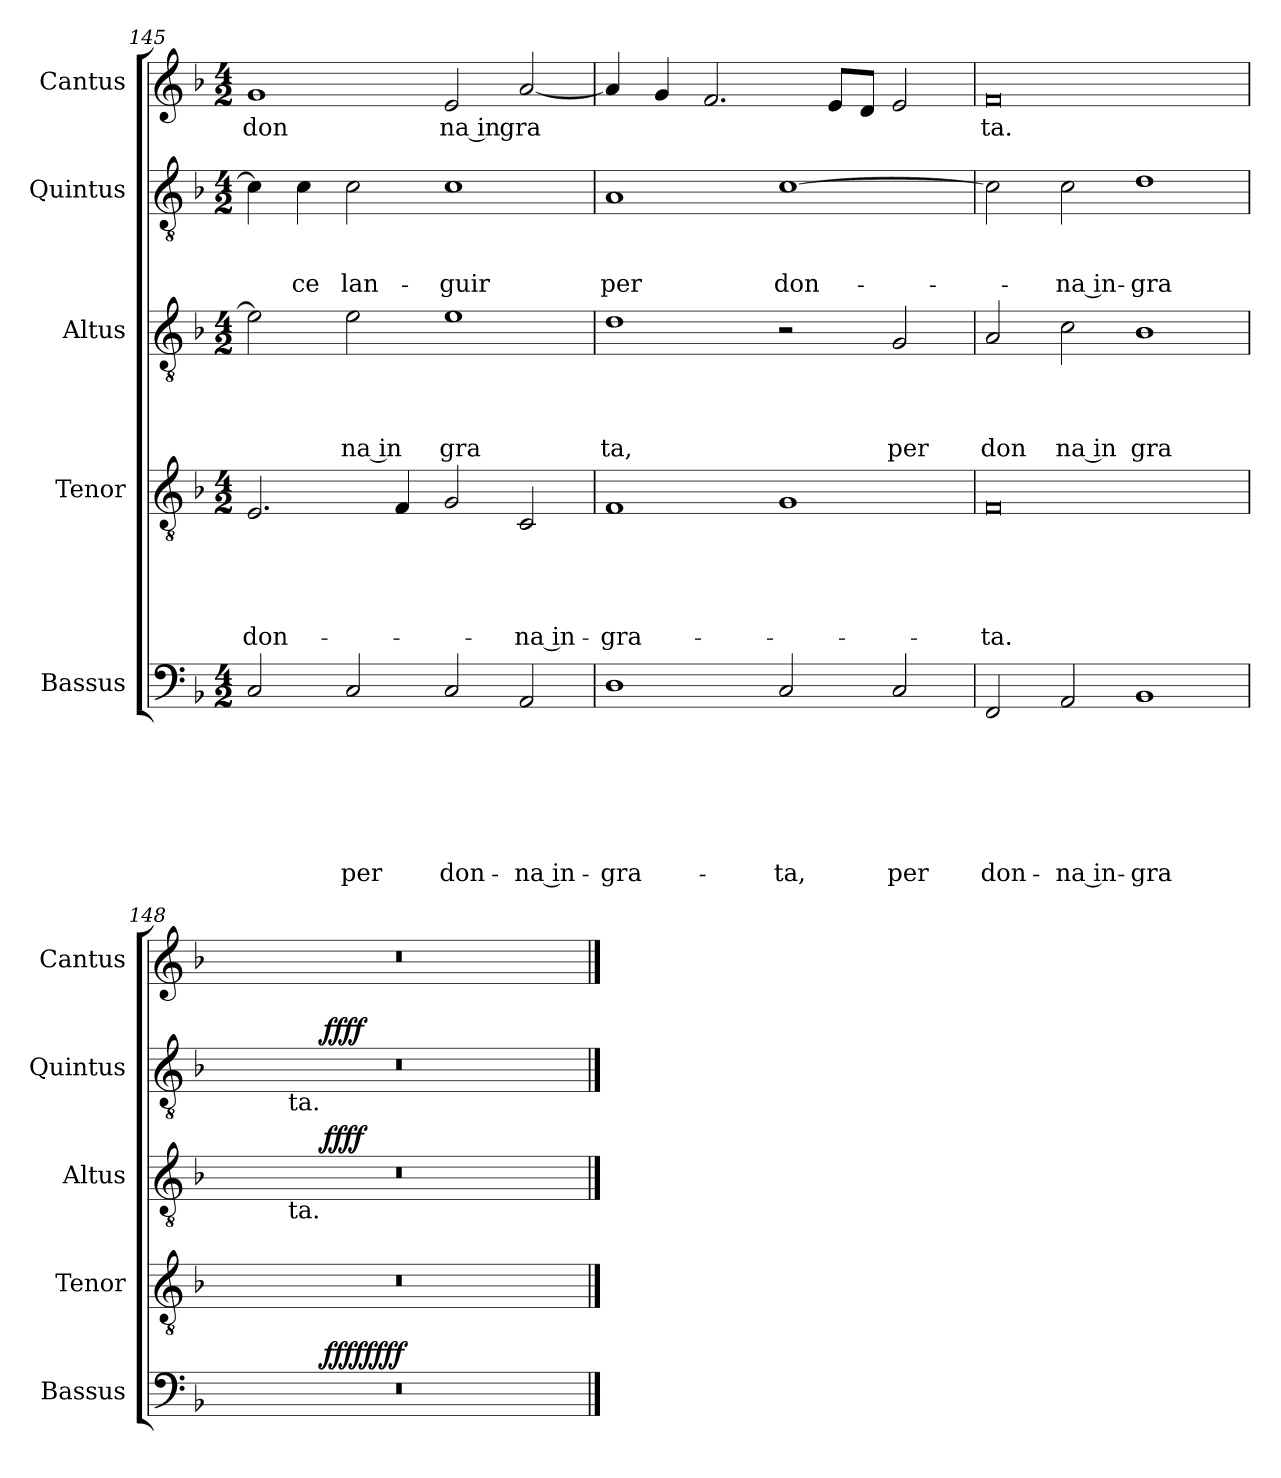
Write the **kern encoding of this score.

**kern	**text	**text	**text	**text	**text	**text	**text	**dynam	**kern	**text	**text	**text	**text	**text	**kern	**text	**text	**text	**text	**dynam	**kern	**text	**text	**text	**dynam	**kern	**text
*part5	*part5	*part5	*part5	*part5	*part5	*part5	*part5	*part5	*part4	*part4	*part4	*part4	*part4	*part4	*part3	*part3	*part3	*part3	*part3	*part3	*part2	*part2	*part2	*part2	*part2	*part1	*part1
*staff5	*staff5	*staff5	*staff5	*staff5	*staff5	*staff5	*staff5	*staff5	*staff4	*staff4	*staff4	*staff4	*staff4	*staff4	*staff3	*staff3	*staff3	*staff3	*staff3	*staff3	*staff2	*staff2	*staff2	*staff2	*staff2	*staff1	*staff1
*I"Bassus	*	*	*	*	*	*	*	*	*I"Tenor	*	*	*	*	*	*I"Altus	*	*	*	*	*	*I"Quintus	*	*	*	*	*I"Cantus	*
*I'Bassus	*	*	*	*	*	*	*	*	*I'Tenor	*	*	*	*	*	*I'Altus	*	*	*	*	*	*I'Quintus	*	*	*	*	*I'Cantus	*
*clefF4	*	*	*	*	*	*	*	*	*clefGv2	*	*	*	*	*	*clefGv2	*	*	*	*	*	*clefGv2	*	*	*	*	*clefG2	*
*k[b-]	*	*	*	*	*	*	*	*	*k[b-]	*	*	*	*	*	*k[b-]	*	*	*	*	*	*k[b-]	*	*	*	*	*k[b-]	*
*F:	*	*	*	*	*	*	*	*	*F:	*	*	*	*	*	*F:	*	*	*	*	*	*F:	*	*	*	*	*F:	*
*M4/2	*	*	*	*	*	*	*	*	*M4/2	*	*	*	*	*	*M4/2	*	*	*	*	*	*M4/2	*	*	*	*	*M4/2	*
=145	=145	=145	=145	=145	=145	=145	=145	=145	=145	=145	=145	=145	=145	=145	=145	=145	=145	=145	=145	=145	=145	=145	=145	=145	=145	=145	=145
!	!	!	!	!	!	!	!	!	!	!	!	!	!	!LO:LY:b	!	!	!	!	!	!	!	!	!	!	!	!	!LO:LY:b
2C/	.	.	.	.	.	.	.	.	2.E/	.	.	.	.	don-	2e\]	.	.	.	.	.	4c\]	.	.	.	.	1g	don
!	!	!	!	!	!	!	!	!	!	!	!	!	!	!	!	!	!	!	!	!	!	!	!	!LO:LY:b	!	!	!
.	.	.	.	.	.	.	.	.	.	.	.	.	.	.	.	.	.	.	.	.	4c\	.	.	-ce	.	.	.
!	!	!	!	!	!	!	!LO:LY:b	!	!	!	!	!	!	!	!	!	!	!	!LO:LY:b:rj	!	!	!	!	!LO:LY:b	!	!	!
2C/	.	.	.	.	.	.	per	.	.	.	.	.	.	.	2e\	.	.	.	na in	.	2c\	.	.	lan-	.	.	.
.	.	.	.	.	.	.	.	.	4F/	.	.	.	.	.	.	.	.	.	.	.	.	.	.	.	.	.	.
!	!	!	!	!	!	!	!LO:LY:b	!	!	!	!	!	!	!	!	!	!	!	!LO:LY:b	!	!	!	!	!LO:LY:b	!	!	!LO:LY:b:rj
2C/	.	.	.	.	.	.	don-	.	2G/	.	.	.	.	.	1e	.	.	.	gra	.	1c	.	.	-guir	.	2e/	na in
!	!	!	!	!	!	!	!LO:LY:b:rj	!	!	!	!	!	!	!LO:LY:b:rj	!	!	!	!	!	!	!	!	!	!	!	!	!LO:LY:b
2AA/	.	.	.	.	.	.	-na in-	.	2C/	.	.	.	.	-na in-	.	.	.	.	.	.	.	.	.	.	.	[<2a/	gra
=146	=146	=146	=146	=146	=146	=146	=146	=146	=146	=146	=146	=146	=146	=146	=146	=146	=146	=146	=146	=146	=146	=146	=146	=146	=146	=146	=146
!	!	!	!	!	!	!	!LO:LY:b	!	!	!	!	!	!	!LO:LY:b	!	!	!	!	!LO:LY:b	!	!	!	!	!LO:LY:b	!	!	!
1D	.	.	.	.	.	.	-gra-	.	1F	.	.	.	.	-gra-	1d	.	.	.	ta,	.	1A	.	.	per	.	4a/]	.
.	.	.	.	.	.	.	.	.	.	.	.	.	.	.	.	.	.	.	.	.	.	.	.	.	.	4g/	.
.	.	.	.	.	.	.	.	.	.	.	.	.	.	.	.	.	.	.	.	.	.	.	.	.	.	2.f/	.
!	!	!	!	!	!	!	!LO:LY:b	!	!	!	!	!	!	!	!	!	!	!	!	!	!	!	!	!LO:LY:b	!	!	!
2C/	.	.	.	.	.	.	-ta,	.	1G	.	.	.	.	.	2r	.	.	.	.	.	[>1c	.	.	don-	.	.	.
.	.	.	.	.	.	.	.	.	.	.	.	.	.	.	.	.	.	.	.	.	.	.	.	.	.	8e/L	.
.	.	.	.	.	.	.	.	.	.	.	.	.	.	.	.	.	.	.	.	.	.	.	.	.	.	8d/J	.
!	!	!	!	!	!	!	!LO:LY:b	!	!	!	!	!	!	!	!	!	!	!	!LO:LY:b	!	!	!	!	!	!	!	!
2C/	.	.	.	.	.	.	per	.	.	.	.	.	.	.	2G/	.	.	.	per	.	.	.	.	.	.	2e/	.
=147	=147	=147	=147	=147	=147	=147	=147	=147	=147	=147	=147	=147	=147	=147	=147	=147	=147	=147	=147	=147	=147	=147	=147	=147	=147	=147	=147
!	!	!	!	!	!	!	!LO:LY:b	!	!	!	!	!	!	!LO:LY:b	!	!	!	!	!LO:LY:b	!	!	!	!	!	!	!	!LO:LY:b
2FF/	.	.	.	.	.	.	don-	.	0F	.	.	.	.	-ta.	2A/	.	.	.	don	.	2c\]	.	.	.	.	0f	ta.
!	!	!	!	!	!	!	!LO:LY:b:rj	!	!	!	!	!	!	!	!	!	!	!	!LO:LY:b:rj	!	!	!	!	!LO:LY:b:rj	!	!	!
2AA/	.	.	.	.	.	.	-na in-	.	.	.	.	.	.	.	2c\	.	.	.	na in	.	2c\	.	.	-na in-	.	.	.
!	!	!	!	!	!	!	!LO:LY:b	!	!	!	!	!	!	!	!	!	!	!	!LO:LY:b	!	!	!	!	!LO:LY:b	!	!	!
1BB-	.	.	.	.	.	.	-gra-	.	.	.	.	.	.	.	1B-	.	.	.	gra	.	1d	.	.	-gra-	.	.	.
=148	=148	=148	=148	=148	=148	=148	=148	=148	=148	=148	=148	=148	=148	=148	=148	=148	=148	=148	=148	=148	=148	=148	=148	=148	=148	=148	=148
*^	*	*	*	*	*	*	*	*	*	*	*	*	*	*	*^	*	*	*	*	*	*^	*	*	*	*	*	*
*	*	*	*	*	*	*	*	*	*	*	*	*	*	*	*	*	*^	*	*	*	*	*	*	*^	*	*	*	*	*	*
0r	4ryy	.	.	.	.	.	.	.	.	0r	.	.	.	.	.	0r	4ryy	4ryy	.	.	.	.	.	0r	4ryy	4ryy	.	.	.	.	0r	.
.	8ryy	.	.	.	.	.	.	.	.	.	.	.	.	.	.	.	8ryy	16ryy	.	.	.	.	.	.	8ryy	16ryy	.	.	.	.	.	.
!	!	!	!	!	!	!	!	!	!	!	!	!	!	!	!	!	!	!	!	!	!	!	!	!	!	!LO:TX:b:t=ta.	!	!	!	!	!	!
!	!	!	!	!	!	!	!	!	!	!	!	!	!	!	!	!	!	!LO:TX:b:t=ta.	!	!	!	!	!	!	!	!	!	!	!	!	!	!
.	.	.	.	.	.	.	.	.	.	.	.	.	.	.	.	.	.	1ryy	.	.	.	.	.	.	.	1ryy	.	.	.	.	.	.
.	32ryy	.	.	.	.	.	.	.	.	.	.	.	.	.	.	.	32ryy	.	.	.	.	.	.	.	32ryy	.	.	.	.	.	.	.
!	!	!	!	!	!	!	!	!	!LO:DY:a	!	!	!	!	!	!	!	!	!	!	!	!	!	!	!	!	!	!	!	!	!	!	!
!	!	!	!	!	!	!	!	!	!LO:DY:n=1:b	!	!	!	!	!	!	!	!	!	!	!	!	!	!LO:DY:b	!	!	!	!	!	!	!LO:DY:a	!	!
.	1ryy	.	.	.	.	.	.	.	ffff ffff	.	.	.	.	.	.	.	1ryy	.	.	.	.	.	ffff	.	1ryy	.	.	.	.	ffff	.	.
.	.	.	.	.	.	.	.	.	.	.	.	.	.	.	.	.	.	2ryy	.	.	.	.	.	.	.	2ryy	.	.	.	.	.	.
.	2ryy	.	.	.	.	.	.	.	.	.	.	.	.	.	.	.	2ryy	.	.	.	.	.	.	.	2ryy	.	.	.	.	.	.	.
.	.	.	.	.	.	.	.	.	.	.	.	.	.	.	.	.	.	8.ryy	.	.	.	.	.	.	.	8.ryy	.	.	.	.	.	.
.	16.ryy	.	.	.	.	.	.	.	.	.	.	.	.	.	.	.	16.ryy	.	.	.	.	.	.	.	16.ryy	.	.	.	.	.	.	.
*	*	*	*	*	*	*	*	*	*	*	*	*	*	*	*	*v	*v	*v	*	*	*	*	*	*	*	*	*	*	*	*	*	*
*v	*v	*	*	*	*	*	*	*	*	*	*	*	*	*	*	*	*	*	*	*	*	*v	*v	*v	*	*	*	*	*	*
==	==	==	==	==	==	==	==	==	==	==	==	==	==	==	==	==	==	==	==	==	==	==	==	==	==	==	==
*-	*-	*-	*-	*-	*-	*-	*-	*-	*-	*-	*-	*-	*-	*-	*-	*-	*-	*-	*-	*-	*-	*-	*-	*-	*-	*-	*-
